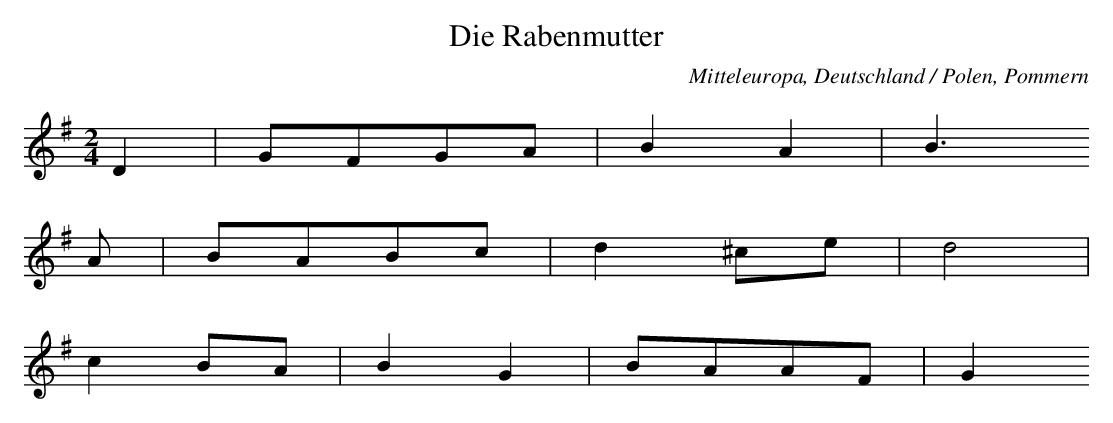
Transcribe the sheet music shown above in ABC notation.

X:1
T: Die Rabenmutter
O: Mitteleuropa, Deutschland / Polen, Pommern
M: 2/4
L: 1/8
K: G
D2 | GFGA | B2A2 | B3
A | BABc | d2^ce | d4 |
c2BA | B2G2 | BAAF | G2
